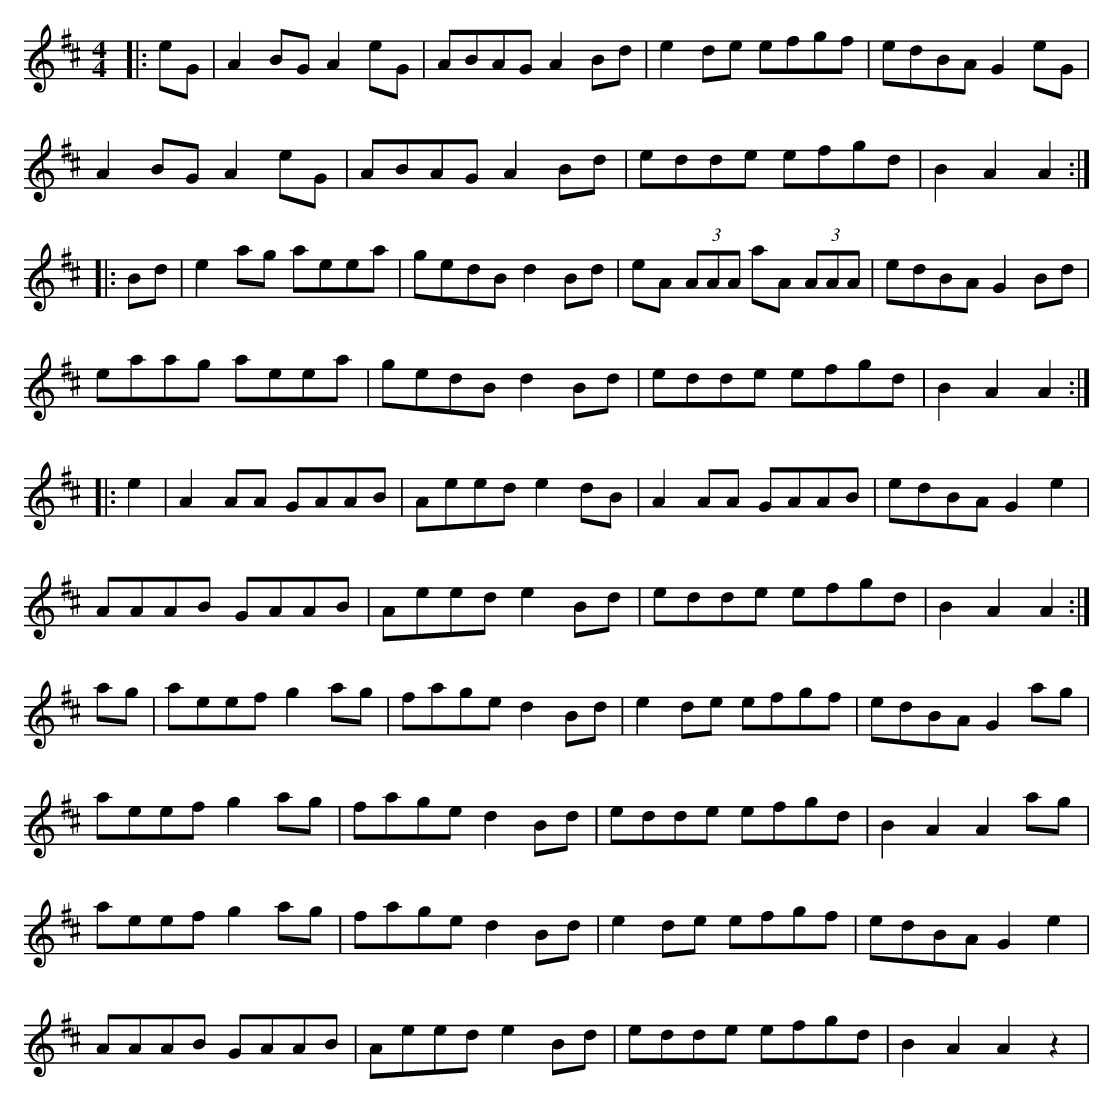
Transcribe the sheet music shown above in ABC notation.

X:1
M:4/4
K:Amix
|:eG|A2 BG A2 eG|ABAG A2 Bd|e2 de efgf|edBA G2 eG|
A2 BG A2 eG|ABAG A2 Bd|edde efgd|B2 A2 A2:|
|:Bd|e2 ag aeea|gedB d2 Bd|eA (3AAA aA (3AAA|edBA G2 Bd|
eaag aeea|gedB d2 Bd|edde efgd|B2 A2 A2:|
|:e2|A2 AA GAAB|Aeed e2 dB|A2 AA GAAB|edBA G2 e2|
AAAB GAAB|Aeed e2 Bd|edde efgd|B2 A2 A2:|
ag|aeef g2 ag|fage d2 Bd|e2 de efgf|edBA G2 ag|
aeef g2 ag|fage d2 Bd|edde efgd|B2 A2 A2 ag|
aeef g2 ag|fage d2 Bd|e2 de efgf|edBA G2 e2|
AAAB GAAB|Aeed e2 Bd|edde efgd|B2 A2 A2 z2|
